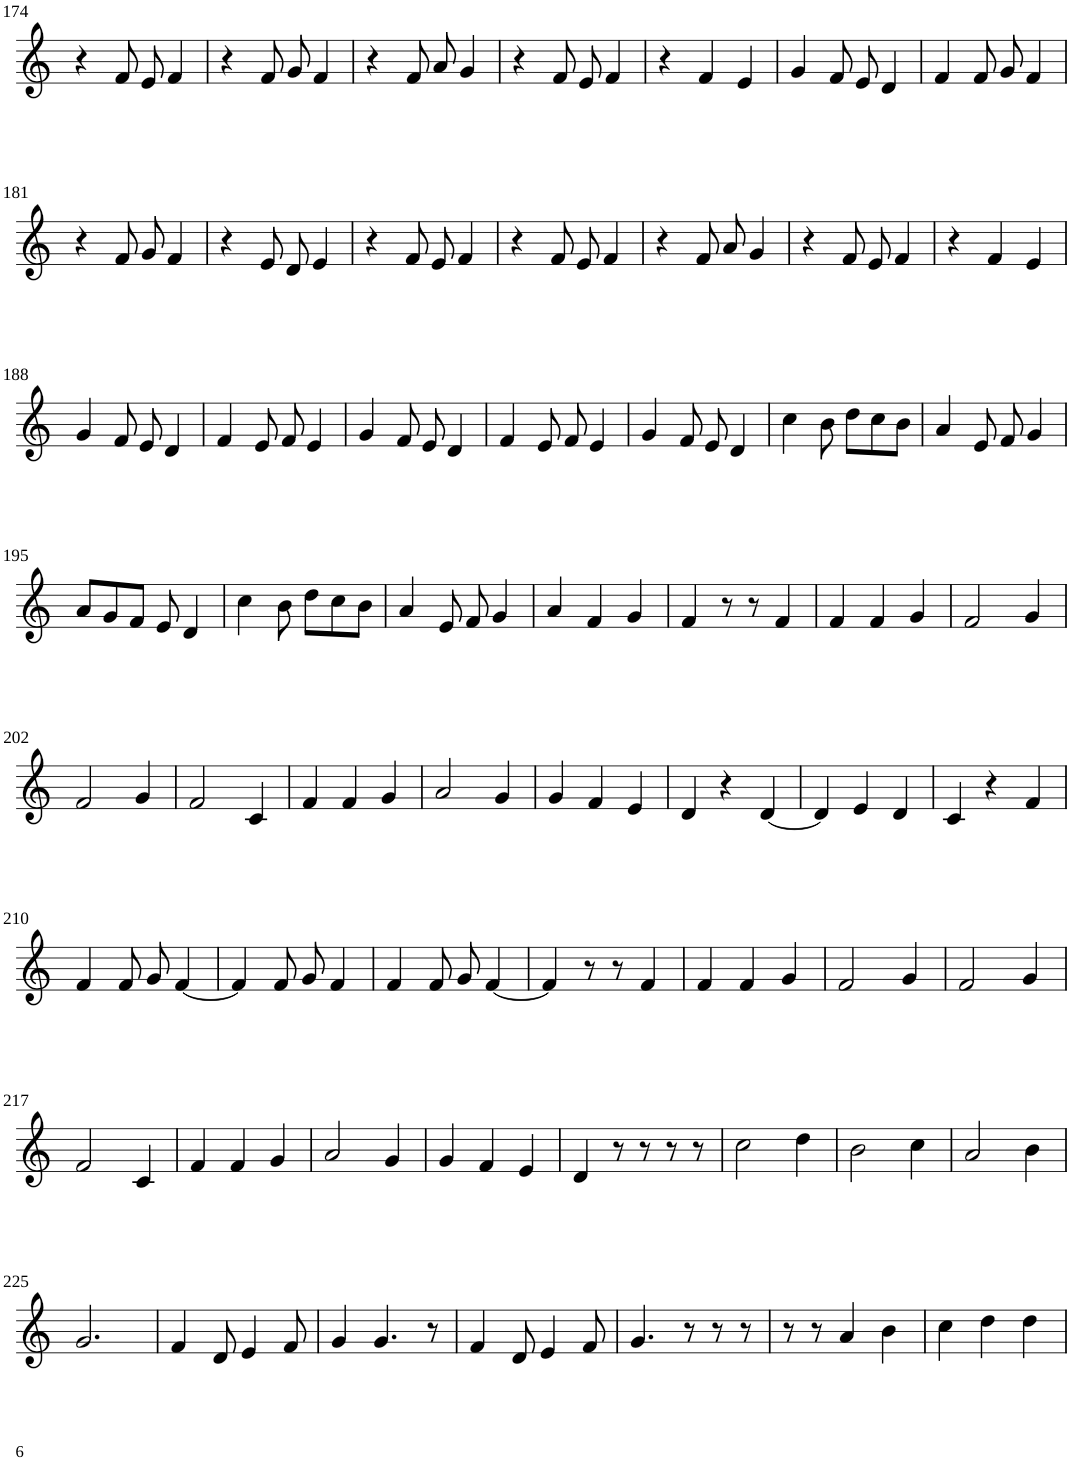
**kern
*part1
*staff1
*I"Violin
!!LO:PB:g=z
*clefG2
*k[]
*M6/8
=174
4r
8f/
8e/
4f/
=175
4r
8f/
8g/
4f/
=176
4r
8f/
8a/
4g/
=177
4r
8f/
8e/
4f/
=178
4r
4f/
4e/
=179
4g/
8f/
8e/
4d/
=180
4f/
8f/
8g/
4f/
!!LO:LB:g=z
=181
4r
8f/
8g/
4f/
=182
4r
8e/
8d/
4e/
=183
4r
8f/
8e/
4f/
=184
4r
8f/
8e/
4f/
=185
4r
8f/
8a/
4g/
=186
4r
8f/
8e/
4f/
=187
4r
4f/
4e/
!!LO:LB:g=z
=188
4g/
8f/
8e/
4d/
=189
4f/
8e/
8f/
4e/
=190
4g/
8f/
8e/
4d/
=191
4f/
8e/
8f/
4e/
=192
4g/
8f/
8e/
4d/
=193
4cc\
8b\
8dd\L
8cc\
8b\J
=194
4a/
8e/
8f/
4g/
!!LO:LB:g=z
=195
8a/L
8g/
8f/J
8e/
4d/
=196
4cc\
8b\
8dd\L
8cc\
8b\J
=197
4a/
8e/
8f/
4g/
=198
4a/
4f/
4g/
=199
4f/
8r
8r
4f/
=200
4f/
4f/
4g/
=201
2f/
4g/
!!LO:LB:g=z
=202
2f/
4g/
=203
2f/
4c/
=204
4f/
4f/
4g/
=205
2a/
4g/
=206
4g/
4f/
4e/
=207
4d/
4r
[4d/
=208
4d/]
4e/
4d/
=209
4c/
4r
4f/
!!LO:LB:g=z
=210
4f/
8f/
8g/
[4f/
=211
4f/]
8f/
8g/
4f/
=212
4f/
8f/
8g/
[4f/
=213
4f/]
8r
8r
4f/
=214
4f/
4f/
4g/
=215
2f/
4g/
=216
2f/
4g/
!!LO:LB:g=z
=217
2f/
4c/
=218
4f/
4f/
4g/
=219
2a/
4g/
=220
4g/
4f/
4e/
=221
4d/
8r
8r
8r
8r
=222
2cc\
4dd\
=223
2b\
4cc\
=224
2a/
4b\
!!LO:LB:g=z
=225
2.g/
=226
4f/
8d/
4e/
8f/
=227
4g/
4.g/
8r
=228
4f/
8d/
4e/
8f/
=229
4.g/
8r
8r
8r
=230
8r
8r
4a/
4b\
=231
4cc\
4dd\
4dd\
=
*-
